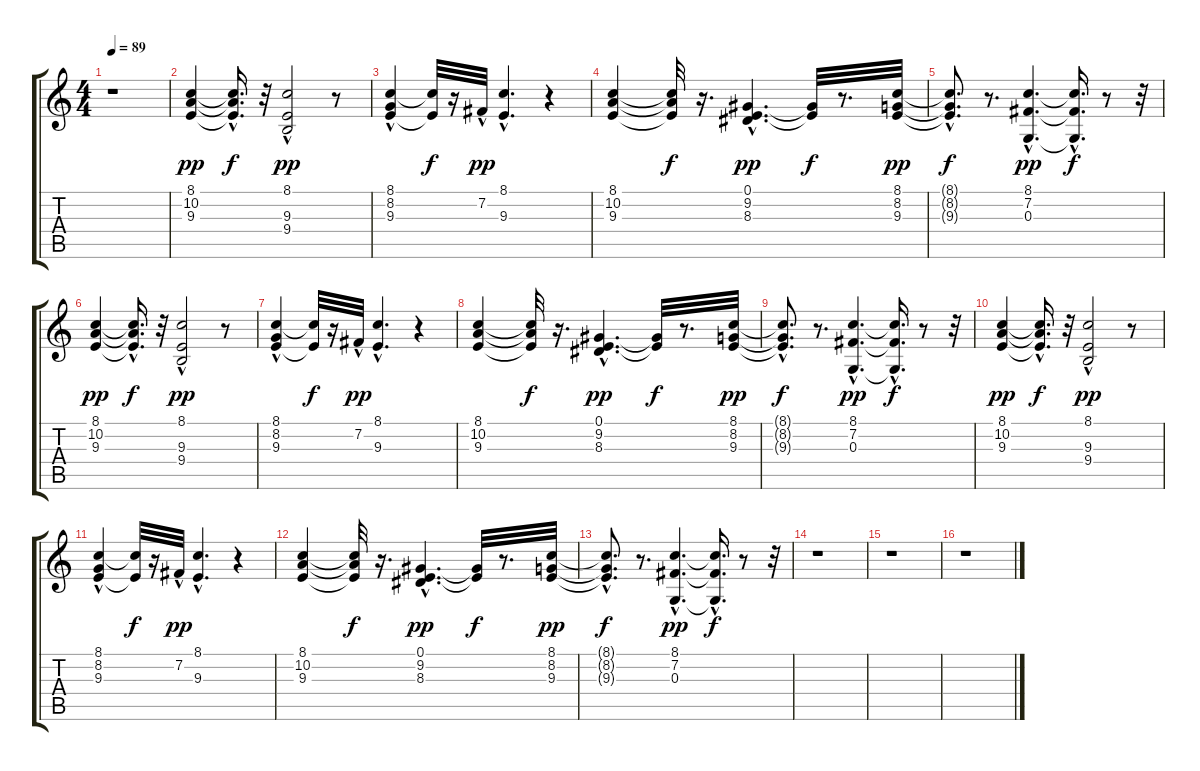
\track "" {instrument stringensemble1}
\staff {score tabs}
\tuning (E4 B3 G3 D3 A2 E2) {hide}
\ts (4 4)
\tempo 89
\clef g2
\ks c
r.1{dy pp} |
(8.1 10.2 9.3).4 (8.1{hac t} 10.2{t} 9.3{t}).16{d dy f} r.32 (8.1 9.3{hac} 9.4).2{dy pp} r.8 |
(8.1 8.2{hac} 9.3).4 (8.1{t} 9.3{t}).32{dy f} r.16 7.2{hac}.32{dy pp} (8.1{hac} 9.3{hac}).4{d} r.4 |
(8.1 10.2 9.3).4 (8.1{t} 10.2{t} 9.3{t}).32{dy f} r.16{d} (0.1{hac} 9.2{hac} 8.3{hac}).4{d dy pp} (0.1{t} 9.2{t}).32{dy f} r.8{d} (8.1 8.2 9.3).32{dy pp} |
(8.1{hac t} 8.2{hac t} 9.3{hac t}).8{d dy f} r.8{d} (8.1{hac} 7.2{hac} 0.3{hac}).4{d dy pp} (8.1{hac t} 7.2{hac t} 0.3{hac t}).16{d dy f} r.8 r.32 |
(8.1 10.2 9.3).4{dy pp} (8.1{hac t} 10.2{t} 9.3{t}).16{d dy f} r.32 (8.1 9.3{hac} 9.4).2{dy pp} r.8 |
(8.1 8.2{hac} 9.3).4 (8.1{t} 9.3{t}).32{dy f} r.16 7.2{hac}.32{dy pp} (8.1{hac} 9.3{hac}).4{d} r.4 |
(8.1 10.2 9.3).4 (8.1{t} 10.2{t} 9.3{t}).32{dy f} r.16{d} (0.1{hac} 9.2{hac} 8.3{hac}).4{d dy pp} (0.1{t} 9.2{t}).32{dy f} r.8{d} (8.1 8.2 9.3).32{dy pp} |
(8.1{hac t} 8.2{hac t} 9.3{hac t}).8{d dy f} r.8{d} (8.1{hac} 7.2{hac} 0.3{hac}).4{d dy pp} (8.1{hac t} 7.2{hac t} 0.3{hac t}).16{d dy f} r.8 r.32 |
(8.1 10.2 9.3).4{dy pp} (8.1{hac t} 10.2{t} 9.3{t}).16{d dy f} r.32 (8.1 9.3{hac} 9.4).2{dy pp} r.8 |
(8.1 8.2{hac} 9.3).4 (8.1{t} 9.3{t}).32{dy f} r.16 7.2{hac}.32{dy pp} (8.1{hac} 9.3{hac}).4{d} r.4 |
(8.1 10.2 9.3).4 (8.1{t} 10.2{t} 9.3{t}).32{dy f} r.16{d} (0.1{hac} 9.2{hac} 8.3{hac}).4{d dy pp} (0.1{t} 9.2{t}).32{dy f} r.8{d} (8.1 8.2 9.3).32{dy pp} |
(8.1{hac t} 8.2{hac t} 9.3{hac t}).8{d dy f} r.8{d} (8.1{hac} 7.2{hac} 0.3{hac}).4{d dy pp} (8.1{hac t} 7.2{hac t} 0.3{hac t}).16{d dy f} r.8 r.32 |
r.1 |
r.1 |
r.1
